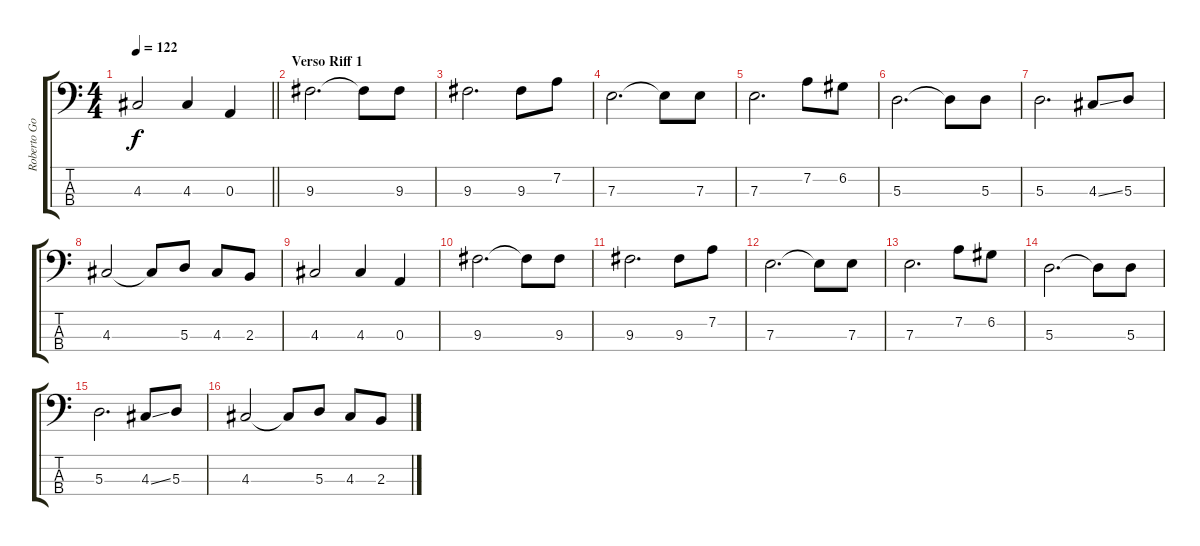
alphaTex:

\track ("Roberto Gonzalo" "Roberto Go") {instrument electricbassfinger}
\staff {score tabs}
\tuning (G2 D2 A1 E1) {hide}
\ts (4 4)
\tempo 122
\clef f4
\barLineRight lightlight
\ks c
4.3.2{dy f} 4.3.4 0.3.4 |
\section ("" "Verso Riff 1")
9.3.2{d} 9.3{t}.8 9.3.8 |
9.3.2{d} 9.3.8 7.2.8 |
7.3.2{d} 7.3{t}.8 7.3.8 |
7.3.2{d} 7.2.8 6.2.8 |
5.3.2{d} 5.3{t}.8 5.3.8 |
5.3.2{d} 4.3{ss}.8 5.3.8 |
4.3.2 4.3{t}.8 5.3.8 4.3.8 2.3.8 |
4.3.2 4.3.4 0.3.4 |
9.3.2{d} 9.3{t}.8 9.3.8 |
9.3.2{d} 9.3.8 7.2.8 |
7.3.2{d} 7.3{t}.8 7.3.8 |
7.3.2{d} 7.2.8 6.2.8 |
5.3.2{d} 5.3{t}.8 5.3.8 |
5.3.2{d} 4.3{ss}.8 5.3.8 |
4.3.2 4.3{t}.8 5.3.8 4.3.8 2.3.8
